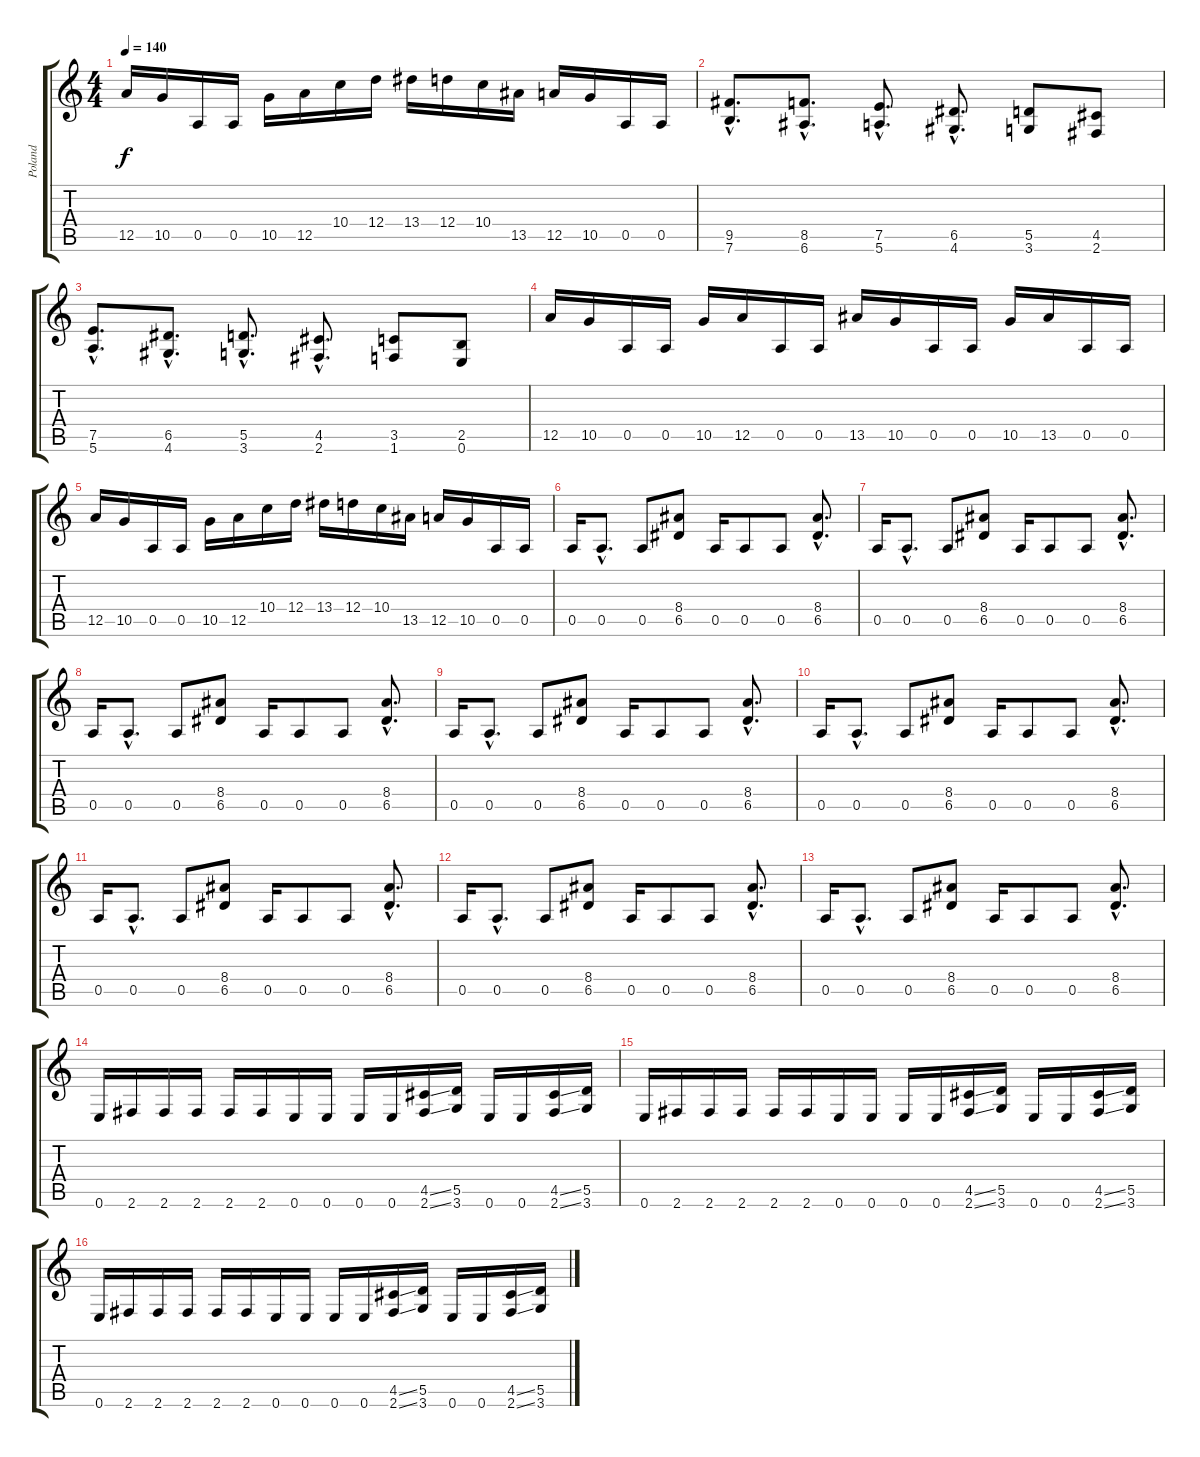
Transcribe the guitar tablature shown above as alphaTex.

\track ("Poland" "Poland") {instrument distortionguitar}
\staff {score tabs}
\tuning (E4 B3 G3 D3 A2 E2) {hide}
\ts (4 4)
\tempo 140
\clef g2
\ks c
12.5.16{dy f} 10.5.16 0.5.16 0.5.16 10.5.16 12.5.16 10.4.16 12.4.16 13.4.16 12.4.16 10.4.16 13.5.16 12.5.16 10.5.16 0.5.16 0.5.16 |
(9.5{hac} 7.6{hac}).8{d} (8.5{hac} 6.6{hac}).8{d} (7.5{hac} 5.6{hac}).8{d} (6.5{hac} 4.6{hac}).8{d} (5.5 3.6).8 (4.5 2.6).8 |
(7.5{hac} 5.6{hac}).8{d} (6.5{hac} 4.6{hac}).8{d} (5.5{hac} 3.6{hac}).8{d} (4.5{hac} 2.6{hac}).8{d} (3.5 1.6).8 (2.5 0.6).8 |
12.5.16 10.5.16 0.5.16 0.5.16 10.5.16 12.5.16 0.5.16 0.5.16 13.5.16 10.5.16 0.5.16 0.5.16 10.5.16 13.5.16 0.5.16 0.5.16 |
12.5.16 10.5.16 0.5.16 0.5.16 10.5.16 12.5.16 10.4.16 12.4.16 13.4.16 12.4.16 10.4.16 13.5.16 12.5.16 10.5.16 0.5.16 0.5.16 |
0.5.16 0.5{hac}.8{d} 0.5.8 (8.4 6.5).8 0.5.16 0.5.8 0.5.8 (8.4{hac} 6.5{hac}).8{d} |
0.5.16 0.5{hac}.8{d} 0.5.8 (8.4 6.5).8 0.5.16 0.5.8 0.5.8 (8.4{hac} 6.5{hac}).8{d} |
0.5.16 0.5{hac}.8{d} 0.5.8 (8.4 6.5).8 0.5.16 0.5.8 0.5.8 (8.4{hac} 6.5{hac}).8{d} |
0.5.16 0.5{hac}.8{d} 0.5.8 (8.4 6.5).8 0.5.16 0.5.8 0.5.8 (8.4{hac} 6.5{hac}).8{d} |
0.5.16 0.5{hac}.8{d} 0.5.8 (8.4 6.5).8 0.5.16 0.5.8 0.5.8 (8.4{hac} 6.5{hac}).8{d} |
0.5.16 0.5{hac}.8{d} 0.5.8 (8.4 6.5).8 0.5.16 0.5.8 0.5.8 (8.4{hac} 6.5{hac}).8{d} |
0.5.16 0.5{hac}.8{d} 0.5.8 (8.4 6.5).8 0.5.16 0.5.8 0.5.8 (8.4{hac} 6.5{hac}).8{d} |
0.5.16 0.5{hac}.8{d} 0.5.8 (8.4 6.5).8 0.5.16 0.5.8 0.5.8 (8.4{hac} 6.5{hac}).8{d} |
0.6.16 2.6.16 2.6.16 2.6.16 2.6.16 2.6.16 0.6.16 0.6.16 0.6.16 0.6.16 (4.5{ss} 2.6{ss}).16 (5.5 3.6).16 0.6.16 0.6.16 (4.5{ss} 2.6{ss}).16 (5.5 3.6).16 |
0.6.16 2.6.16 2.6.16 2.6.16 2.6.16 2.6.16 0.6.16 0.6.16 0.6.16 0.6.16 (4.5{ss} 2.6{ss}).16 (5.5 3.6).16 0.6.16 0.6.16 (4.5{ss} 2.6{ss}).16 (5.5 3.6).16 |
0.6.16 2.6.16 2.6.16 2.6.16 2.6.16 2.6.16 0.6.16 0.6.16 0.6.16 0.6.16 (4.5{ss} 2.6{ss}).16 (5.5 3.6).16 0.6.16 0.6.16 (4.5{ss} 2.6{ss}).16 (5.5 3.6).16
